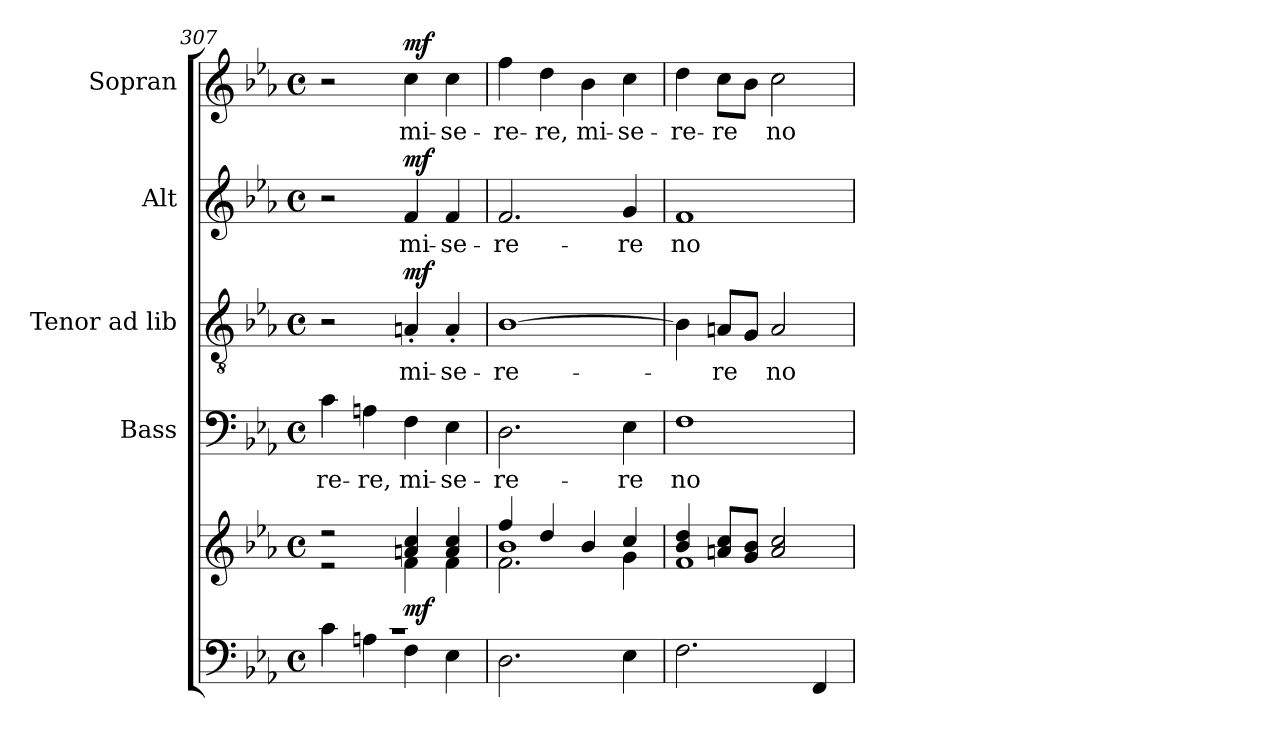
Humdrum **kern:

**kern	**kern	**dynam	**kern	**text	**kern	**text	**dynam	**kern	**text	**dynam	**kern	**text	**dynam
*part5	*part5	*part5	*part4	*part4	*part3	*part3	*part3	*part2	*part2	*part2	*part1	*part1	*part1
*staff6	*staff5	*staff5/6	*staff4	*staff4	*staff3	*staff3	*staff3	*staff2	*staff2	*staff2	*staff1	*staff1	*staff1
*	*	*	*I"Bass	*	*I"Tenor ad lib	*	*	*I"Alt	*	*	*I"Sopran	*	*
*	*	*	*I'B	*	*I'T	*	*	*I'A	*	*	*I'S	*	*
*clefF4	*clefG2	*	*clefF4	*	*clefGv2	*	*	*clefG2	*	*	*clefG2	*	*
*k[b-e-a-]	*k[b-e-a-]	*	*k[b-e-a-]	*	*k[b-e-a-]	*	*	*k[b-e-a-]	*	*	*k[b-e-a-]	*	*
*E-:	*E-:	*	*E-:	*	*E-:	*	*	*E-:	*	*	*E-:	*	*
*M4/4	*M4/4	*	*M4/4	*	*M4/4	*	*	*M4/4	*	*	*M4/4	*	*
*met(c)	*met(c)	*	*met(c)	*	*met(c)	*	*	*met(c)	*	*	*met(c)	*	*
=307	=307	=307	=307	=307	=307	=307	=307	=307	=307	=307	=307	=307	=307
*^	*^	*	*	*	*	*	*	*	*	*	*	*	*
!	!	!	!	!	!	!LO:LY:b	!	!	!	!	!	!	!	!	!
1rc	4c\	2r	2r	.	4c\	-re-	2r	.	.	2r	.	.	2r	.	.
!	!	!	!	!	!	!LO:LY:b	!	!	!	!	!	!	!	!	!
.	4An\	.	.	.	4An\	-re,	.	.	.	.	.	.	.	.	.
!	!	!	!	!LO:DY:b	!	!LO:LY:b	!	!LO:LY:b	!LO:DY:a	!	!LO:LY:b	!LO:DY:a	!	!LO:LY:b	!LO:DY:a
.	4F\	4an/ 4cc/	4f\	mf	4F\	mi-	4An'</	mi-	mf	4f/	mi-	mf	4cc\	mi-	mf
!	!	!	!	!	!	!LO:LY:b	!	!LO:LY:b	!	!	!LO:LY:b	!	!	!LO:LY:b	!
.	4E-\	4a/ 4cc/	4f\	.	4E-\	-se-	4A'</	-se-	.	4f/	-se-	.	4cc\	-se-	.
=308	=308	=308	=308	=308	=308	=308	=308	=308	=308	=308	=308	=308	=308	=308	=308
*	*	*	*^	*	*	*	*	*	*	*	*	*	*	*	*
!	!	!	!	!	!	!	!LO:LY:b	!	!LO:LY:b	!	!	!LO:LY:b	!	!	!LO:LY:b	!
*v	*v	*	*	*	*	*	*	*	*	*	*	*	*	*	*	*
2.D\	4ff/	2.f\	1b-	.	2.D\	-re-	[1B-	-re-	.	2.f/	-re-	.	4ff\	-re-	.
!	!	!	!	!	!	!	!	!	!	!	!	!	!	!LO:LY:b	!
.	4dd/	.	.	.	.	.	.	.	.	.	.	.	4dd\	-re,	.
!	!	!	!	!	!	!	!	!	!	!	!	!	!	!LO:LY:b	!
.	4b-/	.	.	.	.	.	.	.	.	.	.	.	4b-\	mi-	.
!	!	!	!	!	!	!LO:LY:b	!	!	!	!	!LO:LY:b	!	!	!LO:LY:b	!
4E-\	4cc/	4g\	.	.	4E-\	-re	.	.	.	4g/	-re	.	4cc\	-se-	.
*	*	*v	*v	*	*	*	*	*	*	*	*	*	*	*	*
=309	=309	=309	=309	=309	=309	=309	=309	=309	=309	=309	=309	=309	=309	=309
!	!	!	!	!	!LO:LY:b	!	!	!	!	!LO:LY:b	!	!	!LO:LY:b	!
2.F\	4b-/ 4dd/	1f	.	1F	no-	4B-\]	.	.	1f	no-	.	4dd\	-re-	.
!	!	!	!	!	!	!	!LO:LY:b	!	!	!	!	!	!LO:LY:b	!
.	8an/ 8cc/L	.	.	.	.	8An/L	-re	.	.	.	.	8cc\L	-re	.
.	8g/ 8b-/J	.	.	.	.	8G/J	.	.	.	.	.	8b-\J	.	.
!	!	!	!	!	!	!	!LO:LY:b	!	!	!	!	!	!LO:LY:b	!
.	2a/ 2cc/	.	.	.	.	2A/	no-	.	.	.	.	2cc\	no-	.
4FF/	.	.	.	.	.	.	.	.	.	.	.	.	.	.
*	*v	*v	*	*	*	*	*	*	*	*	*	*	*	*
=	=	=	=	=	=	=	=	=	=	=	=	=	=
*-	*-	*-	*-	*-	*-	*-	*-	*-	*-	*-	*-	*-	*-
